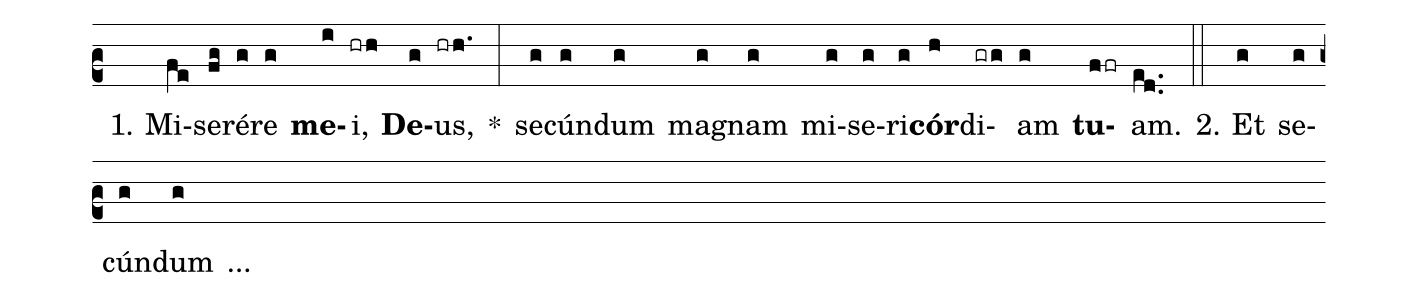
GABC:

%%
(c2) () 1. M{i}(fe)se(fg)ré(g)re(g) <b>me</b>(i)i,(hrh) <b>De</b>(g)us,(hrh.) *(:)
se(g)cún(g)dum(g) ma(g)gnam(g) mi(g)se(g)ri(g)<b>cór</b>(h)di(grg)am(g) <b>tu</b>(ffr)am.(ed..) (::) 2. Et(g) se(g)cún(g)dum(g) ...()
